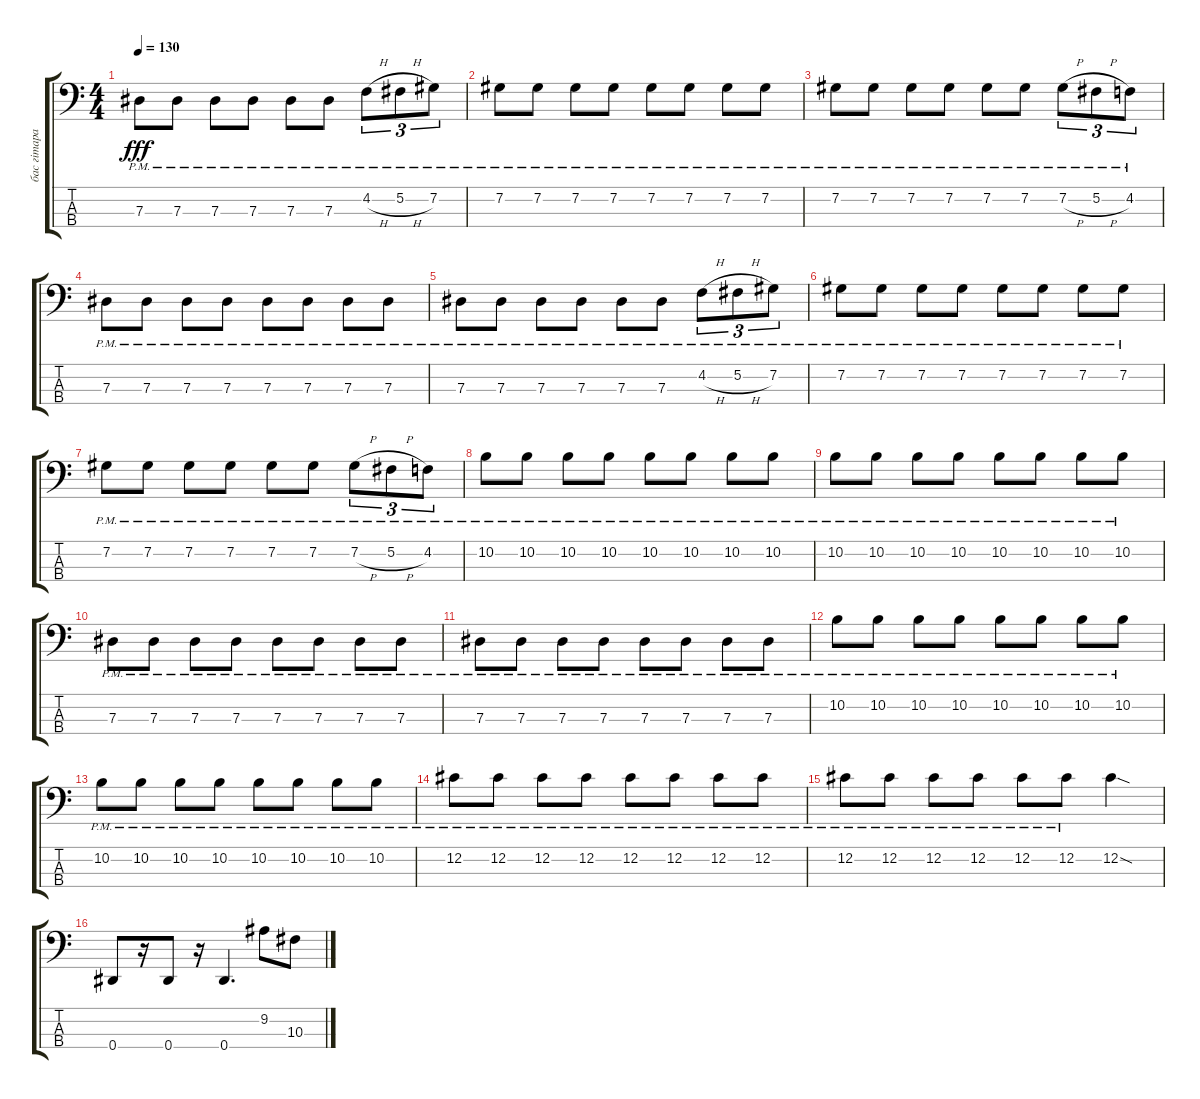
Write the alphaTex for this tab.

\track ("бас гiтара Алесь" "бас гiтара") {instrument electricbassfinger}
\staff {score tabs}
\tuning (Gb2 Db2 Ab1 Eb1) {hide}
\ts (4 4)
\tempo 130
\clef f4
\ks c
7.3{pm}.8{dy fff} 7.3{pm}.8 7.3{pm}.8 7.3{pm}.8 7.3{pm}.8 7.3{pm}.8 4.2{h pm}.8{tu (3 2)} 5.2{h pm}.8{tu (3 2)} 7.2{pm}.8{tu (3 2)} |
7.2{pm}.8 7.2{pm}.8 7.2{pm}.8 7.2{pm}.8 7.2{pm}.8 7.2{pm}.8 7.2{pm}.8 7.2{pm}.8 |
7.2{pm}.8 7.2{pm}.8 7.2{pm}.8 7.2{pm}.8 7.2{pm}.8 7.2{pm}.8 7.2{h pm}.8{tu (3 2)} 5.2{h pm}.8{tu (3 2)} 4.2{pm}.8{tu (3 2)} |
7.3{pm}.8 7.3{pm}.8 7.3{pm}.8 7.3{pm}.8 7.3{pm}.8 7.3{pm}.8 7.3{pm}.8 7.3{pm}.8 |
7.3{pm}.8 7.3{pm}.8 7.3{pm}.8 7.3{pm}.8 7.3{pm}.8 7.3{pm}.8 4.2{h pm}.8{tu (3 2)} 5.2{h pm}.8{tu (3 2)} 7.2{pm}.8{tu (3 2)} |
7.2{pm}.8 7.2{pm}.8 7.2{pm}.8 7.2{pm}.8 7.2{pm}.8 7.2{pm}.8 7.2{pm}.8 7.2{pm}.8 |
7.2{pm}.8 7.2{pm}.8 7.2{pm}.8 7.2{pm}.8 7.2{pm}.8 7.2{pm}.8 7.2{h pm}.8{tu (3 2)} 5.2{h pm}.8{tu (3 2)} 4.2{pm}.8{tu (3 2)} |
10.2{pm}.8 10.2{pm}.8 10.2{pm}.8 10.2{pm}.8 10.2{pm}.8 10.2{pm}.8 10.2{pm}.8 10.2{pm}.8 |
10.2{pm}.8 10.2{pm}.8 10.2{pm}.8 10.2{pm}.8 10.2{pm}.8 10.2{pm}.8 10.2{pm}.8 10.2{pm}.8 |
7.3{pm}.8 7.3{pm}.8 7.3{pm}.8 7.3{pm}.8 7.3{pm}.8 7.3{pm}.8 7.3{pm}.8 7.3{pm}.8 |
7.3{pm}.8 7.3{pm}.8 7.3{pm}.8 7.3{pm}.8 7.3{pm}.8 7.3{pm}.8 7.3{pm}.8 7.3{pm}.8 |
10.2{pm}.8 10.2{pm}.8 10.2{pm}.8 10.2{pm}.8 10.2{pm}.8 10.2{pm}.8 10.2{pm}.8 10.2{pm}.8 |
10.2{pm}.8 10.2{pm}.8 10.2{pm}.8 10.2{pm}.8 10.2{pm}.8 10.2{pm}.8 10.2{pm}.8 10.2{pm}.8 |
12.2{pm}.8 12.2{pm}.8 12.2{pm}.8 12.2{pm}.8 12.2{pm}.8 12.2{pm}.8 12.2{pm}.8 12.2{pm}.8 |
12.2{pm}.8 12.2{pm}.8 12.2{pm}.8 12.2{pm}.8 12.2{pm}.8 12.2{pm}.8 12.2{sod}.4 |
0.4.8 r.16 0.4.8 r.16 0.4.4{d} 9.2.8 10.3.8
